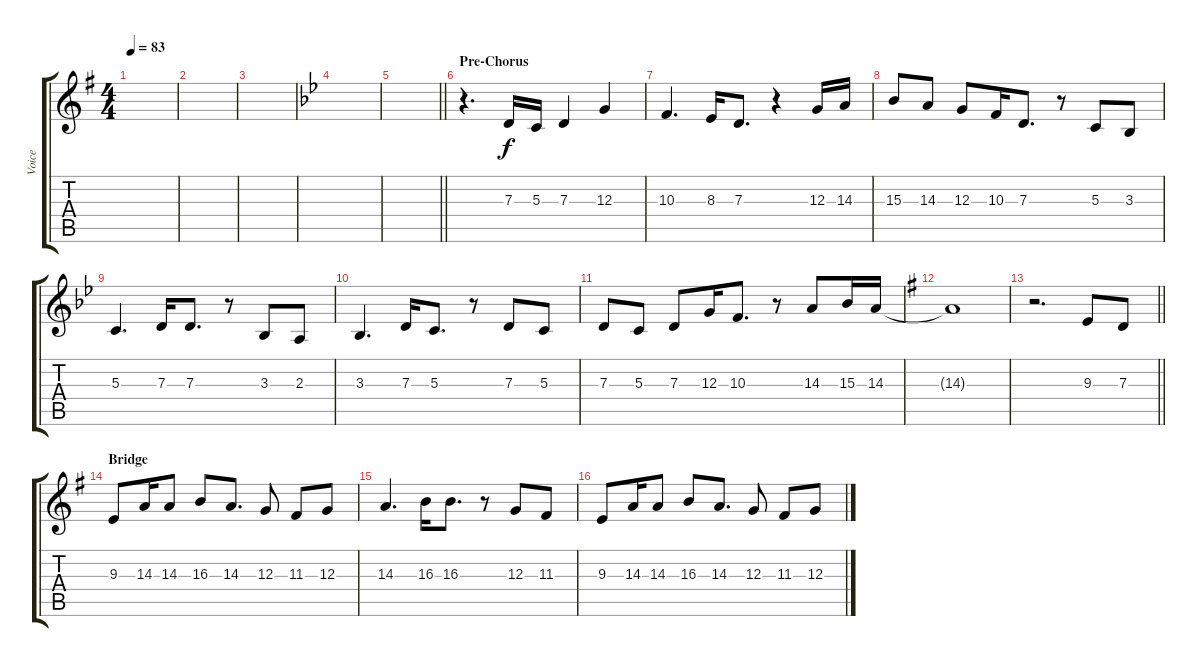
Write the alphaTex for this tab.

\track ("Voice" "Voice") {instrument fx5brightness}
\staff {score tabs}
\tuning (E4 B3 G3 D3 A2 E2) {hide}
\ts (4 4)
\tempo 83
\clef g2
\ks g
|
|
|
\ks bb
|
\barLineRight lightlight
|
\section ("" "Pre-Chorus")
r.4{d} 7.3.16 5.3.16 7.3.4 12.3.4 |
10.3.4{d} 8.3.16 7.3.8{d} r.4 12.3.16 14.3.16 |
15.3.8 14.3.8 12.3.8 10.3.16 7.3.8{d} r.8 5.3.8 3.3.8 |
5.3.4{d} 7.3.16 7.3.8{d} r.8 3.3.8 2.3.8 |
3.3.4{d} 7.3.16 5.3.8{d} r.8 7.3.8 5.3.8 |
7.3.8 5.3.8 7.3.8 12.3.16 10.3.8{d} r.8 14.3.8 15.3.16 14.3.16 |
\ks g
14.3{t}.1 |
\barLineRight lightlight
r.2{d} 9.3.8 7.3.8 |
\section ("" "Bridge")
9.3.8 14.3.16 14.3.8 16.3.8 14.3.8{d} 12.3.8 11.3.8 12.3.8 |
14.3.4{d} 16.3.16 16.3.8{d} r.8 12.3.8 11.3.8 |
9.3.8 14.3.16 14.3.8 16.3.8 14.3.8{d} 12.3.8 11.3.8 12.3.8
